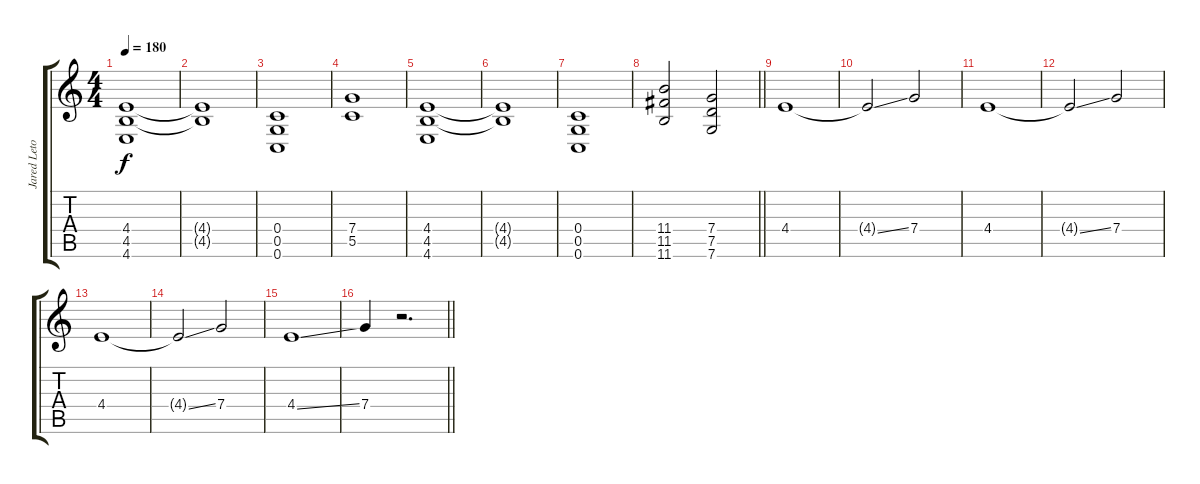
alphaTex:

\track ("Jared Leto" "Jared Leto") {instrument distortionguitar}
\staff {score tabs}
\tuning (D4 A3 F3 C3 G2 C2) {hide}
\ts (4 4)
\tempo 180
\clef g2
\ks c
(4.4 4.5 4.6).1{dy f} |
(4.4{t} 4.5{t}).1 |
(0.4 0.5 0.6).1 |
(7.4 5.5).1 |
(4.4 4.5 4.6).1 |
(4.4{t} 4.5{t}).1 |
(0.4 0.5 0.6).1 |
\barLineRight lightlight
(11.4 11.5 11.6).2 (7.4 7.5 7.6).2 |
4.4.1{volume 10} |
4.4{ss t}.2 7.4.2 |
4.4.1 |
4.4{ss t}.2 7.4.2 |
4.4.1 |
4.4{ss t}.2 7.4.2 |
4.4{ss}.1 |
\barLineRight lightlight
7.4.4 r.2{d}
